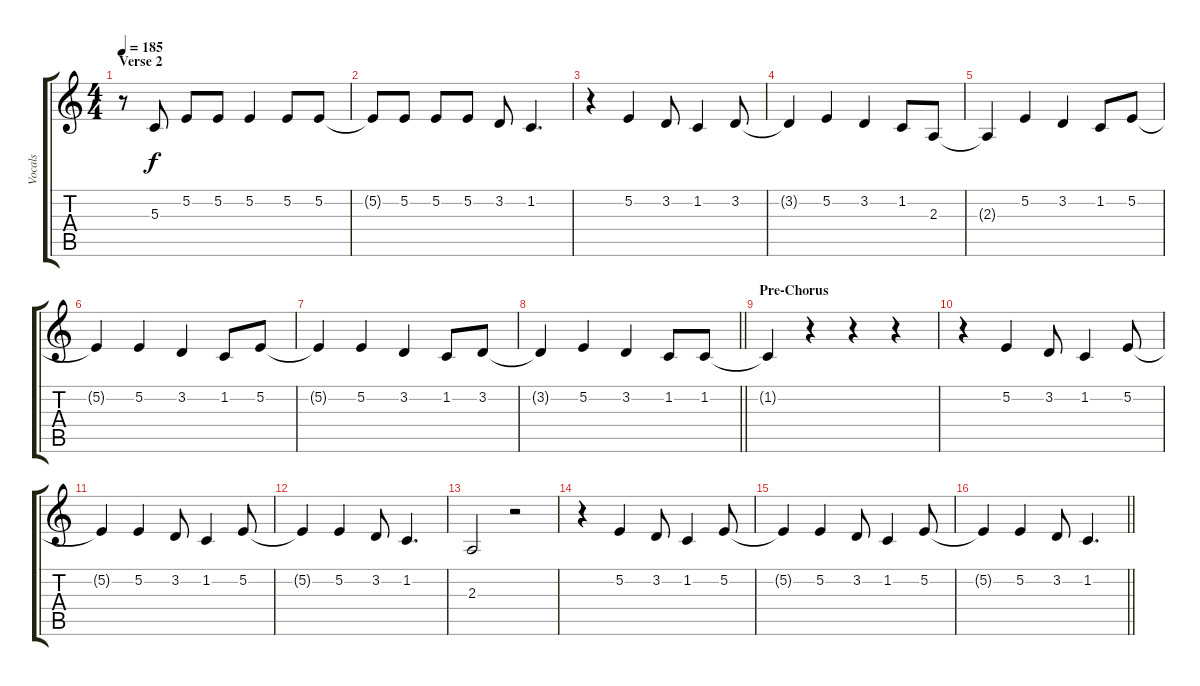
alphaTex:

\track ("Vocals" "Vocals") {instrument altosax}
\staff {score tabs}
\tuning (E4 B3 G3 D3 A2 E2) {hide}
\ts (4 4)
\section ("" "Verse 2")
\tempo 185
\clef g2
\ks c
r.8{dy f} 5.3.8 5.2.8 5.2.8 5.2.4 5.2.8 5.2.8 |
5.2{t}.8 5.2.8 5.2.8 5.2.8 3.2.8 1.2.4{d} |
r.4 5.2.4 3.2.8 1.2.4 3.2.8 |
3.2{t}.4 5.2.4 3.2.4 1.2.8 2.3.8 |
2.3{t}.4 5.2.4 3.2.4 1.2.8 5.2.8 |
5.2{t}.4 5.2.4 3.2.4 1.2.8 5.2.8 |
5.2{t}.4 5.2.4 3.2.4 1.2.8 3.2.8 |
\barLineRight lightlight
3.2{t}.4 5.2.4 3.2.4 1.2.8 1.2.8 |
\section ("" "Pre-Chorus")
1.2{t}.4 r.4 r.4 r.4 |
r.4 5.2.4 3.2.8 1.2.4 5.2.8 |
5.2{t}.4 5.2.4 3.2.8 1.2.4 5.2.8 |
5.2{t}.4 5.2.4 3.2.8 1.2.4{d} |
2.3.2 r.2 |
r.4 5.2.4 3.2.8 1.2.4 5.2.8 |
5.2{t}.4 5.2.4 3.2.8 1.2.4 5.2.8 |
\barLineRight lightlight
5.2{t}.4 5.2.4 3.2.8 1.2.4{d}
